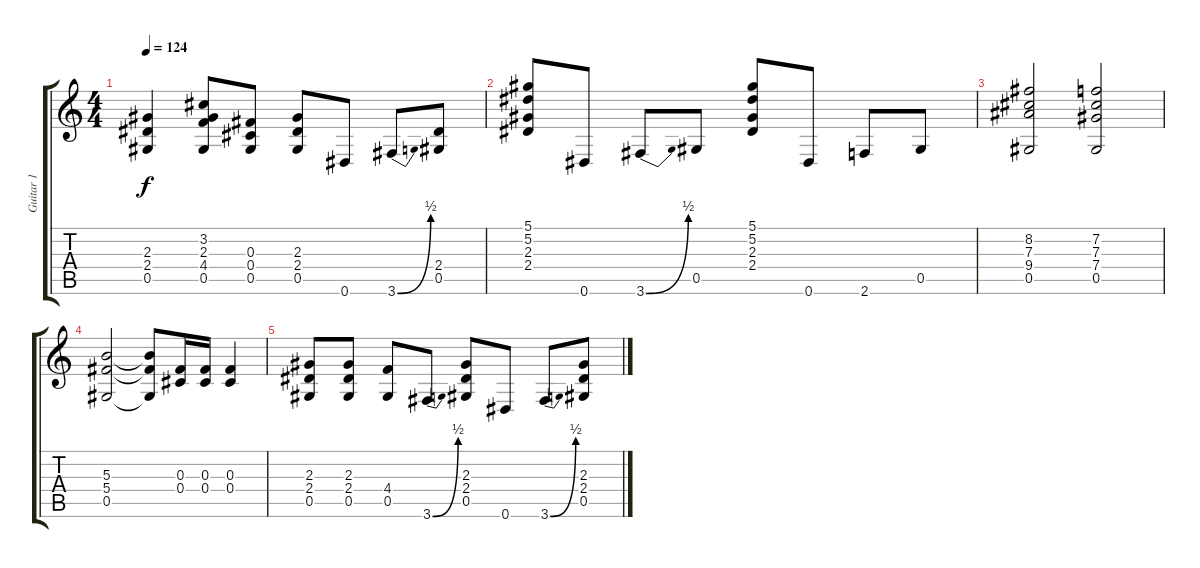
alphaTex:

\track ("Guitar 1" "Guitar 1") {instrument overdrivenguitar}
\staff {score tabs}
\tuning (Eb4 Bb3 Gb3 Db3 Ab2 Eb2) {hide}
\ts (4 4)
\tempo 124
\clef g2
\ks c
(2.3 2.4 0.5).4{dy f} (3.2 2.3 4.4 0.5).8 (0.3 0.4 0.5).8 (2.3 2.4 0.5).8 0.6.8 3.6{be (bend 0 0 60 2)}.8 (2.4 0.5).8 |
(5.1 5.2 2.3 2.4).8 0.6.8 3.6{be (bend 0 0 60 2)}.8 0.5.8 (5.1 5.2 2.3 2.4).8 0.6.8 2.6.8 0.5.8 |
(8.2 7.3 9.4 0.5).2 (7.2 7.3 7.4 0.5).2 |
(5.3 5.4 0.5).2 (5.3{t} 5.4{t} 0.5{t}).8 (0.3 0.4).16 (0.3 0.4).16 (0.3 0.4).4 |
(2.3 2.4 0.5).8 (2.3 2.4 0.5).8 (4.4 0.5).8 3.6{be (bend 0 0 60 2)}.8 (2.3 2.4 0.5).8 0.6.8 3.6{be (bend 0 0 60 2)}.8 (2.3 2.4 0.5).8
